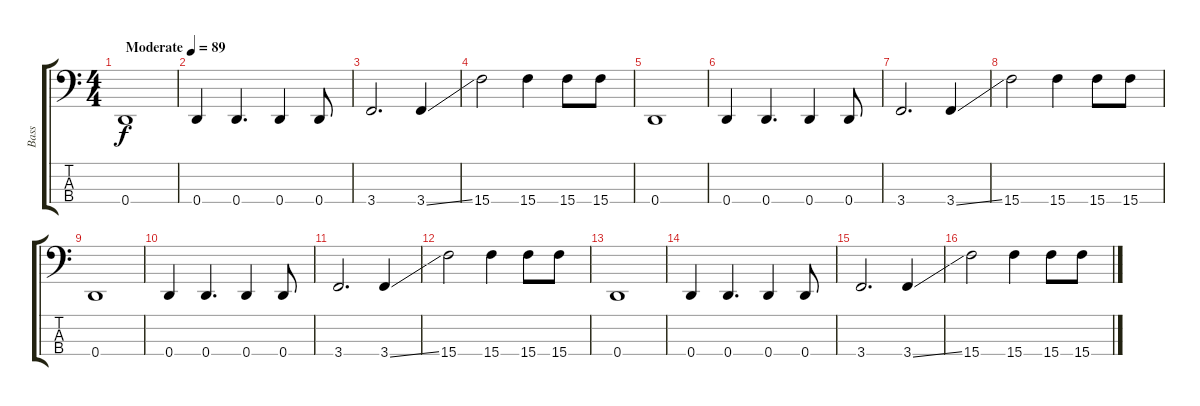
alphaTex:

\track ("Bass" "Bass") {instrument slapbass1}
\staff {score tabs}
\tuning (F2 C2 G1 D1) {hide}
\ts (4 4)
\tempo (89 "Moderate")
\clef f4
\ks c
0.4.1{dy f instrument slapbass1} |
0.4.4 0.4.4{d} 0.4.4 0.4.8 |
3.4.2{d} 3.4{ss}.4 |
15.4.2 15.4.4 15.4.8 15.4.8 |
0.4.1 |
0.4.4 0.4.4{d} 0.4.4 0.4.8 |
3.4.2{d} 3.4{ss}.4 |
15.4.2 15.4.4 15.4.8 15.4.8 |
0.4.1 |
0.4.4 0.4.4{d} 0.4.4 0.4.8 |
3.4.2{d} 3.4{ss}.4 |
15.4.2 15.4.4 15.4.8 15.4.8 |
0.4.1 |
0.4.4 0.4.4{d} 0.4.4 0.4.8 |
3.4.2{d} 3.4{ss}.4 |
15.4.2 15.4.4 15.4.8 15.4.8
